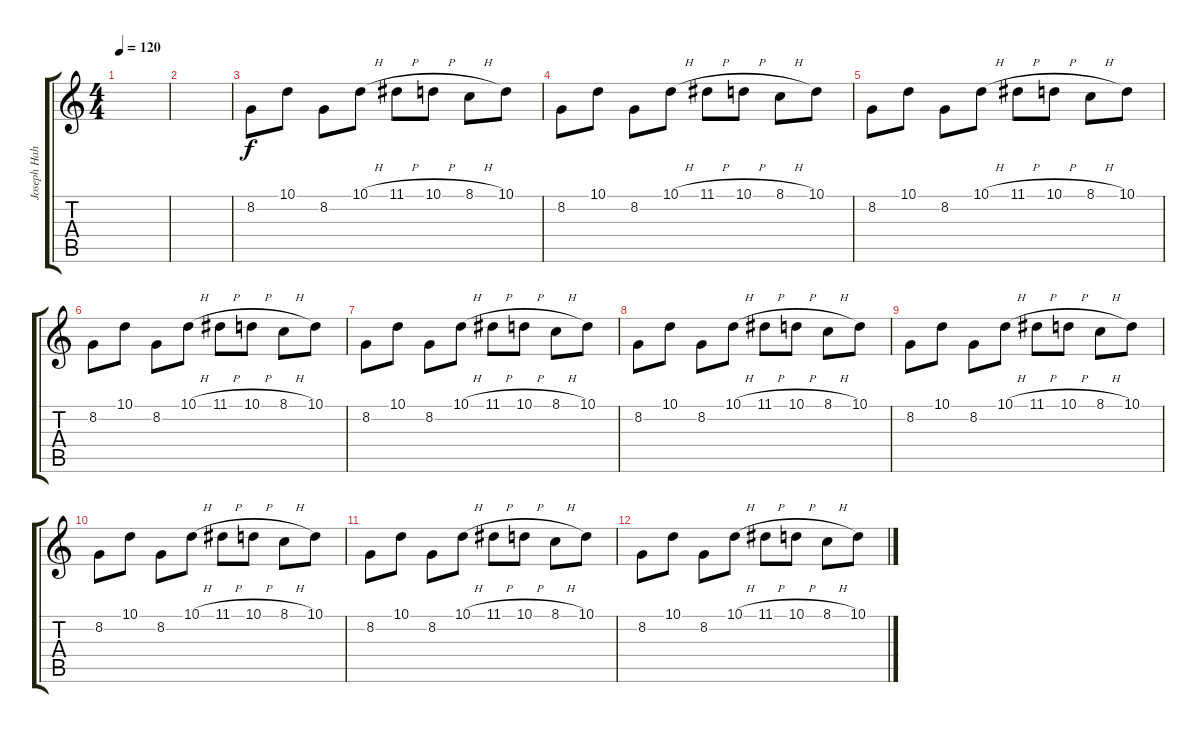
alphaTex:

\track ("Joseph Hahn" "Joseph Hah") {instrument acousticgrandpiano}
\staff {score tabs}
\tuning (E4 B3 G3 D3 A2 E2) {hide}
\ts (4 4)
\tempo 120
\clef g2
\ks c
|
|
8.2.8 10.1.8 8.2.8 10.1{h}.8 11.1{h}.8 10.1{h}.8 8.1{h}.8 10.1.8 |
8.2.8 10.1.8 8.2.8 10.1{h}.8 11.1{h}.8 10.1{h}.8 8.1{h}.8 10.1.8 |
8.2.8 10.1.8 8.2.8 10.1{h}.8 11.1{h}.8 10.1{h}.8 8.1{h}.8 10.1.8 |
8.2.8 10.1.8 8.2.8 10.1{h}.8 11.1{h}.8 10.1{h}.8 8.1{h}.8 10.1.8 |
8.2.8 10.1.8 8.2.8 10.1{h}.8 11.1{h}.8 10.1{h}.8 8.1{h}.8 10.1.8 |
8.2.8 10.1.8 8.2.8 10.1{h}.8 11.1{h}.8 10.1{h}.8 8.1{h}.8 10.1.8 |
8.2.8 10.1.8 8.2.8 10.1{h}.8 11.1{h}.8 10.1{h}.8 8.1{h}.8 10.1.8 |
8.2.8 10.1.8 8.2.8 10.1{h}.8 11.1{h}.8 10.1{h}.8 8.1{h}.8 10.1.8 |
8.2.8 10.1.8 8.2.8 10.1{h}.8 11.1{h}.8 10.1{h}.8 8.1{h}.8 10.1.8 |
8.2.8 10.1.8 8.2.8 10.1{h}.8 11.1{h}.8 10.1{h}.8 8.1{h}.8 10.1.8
